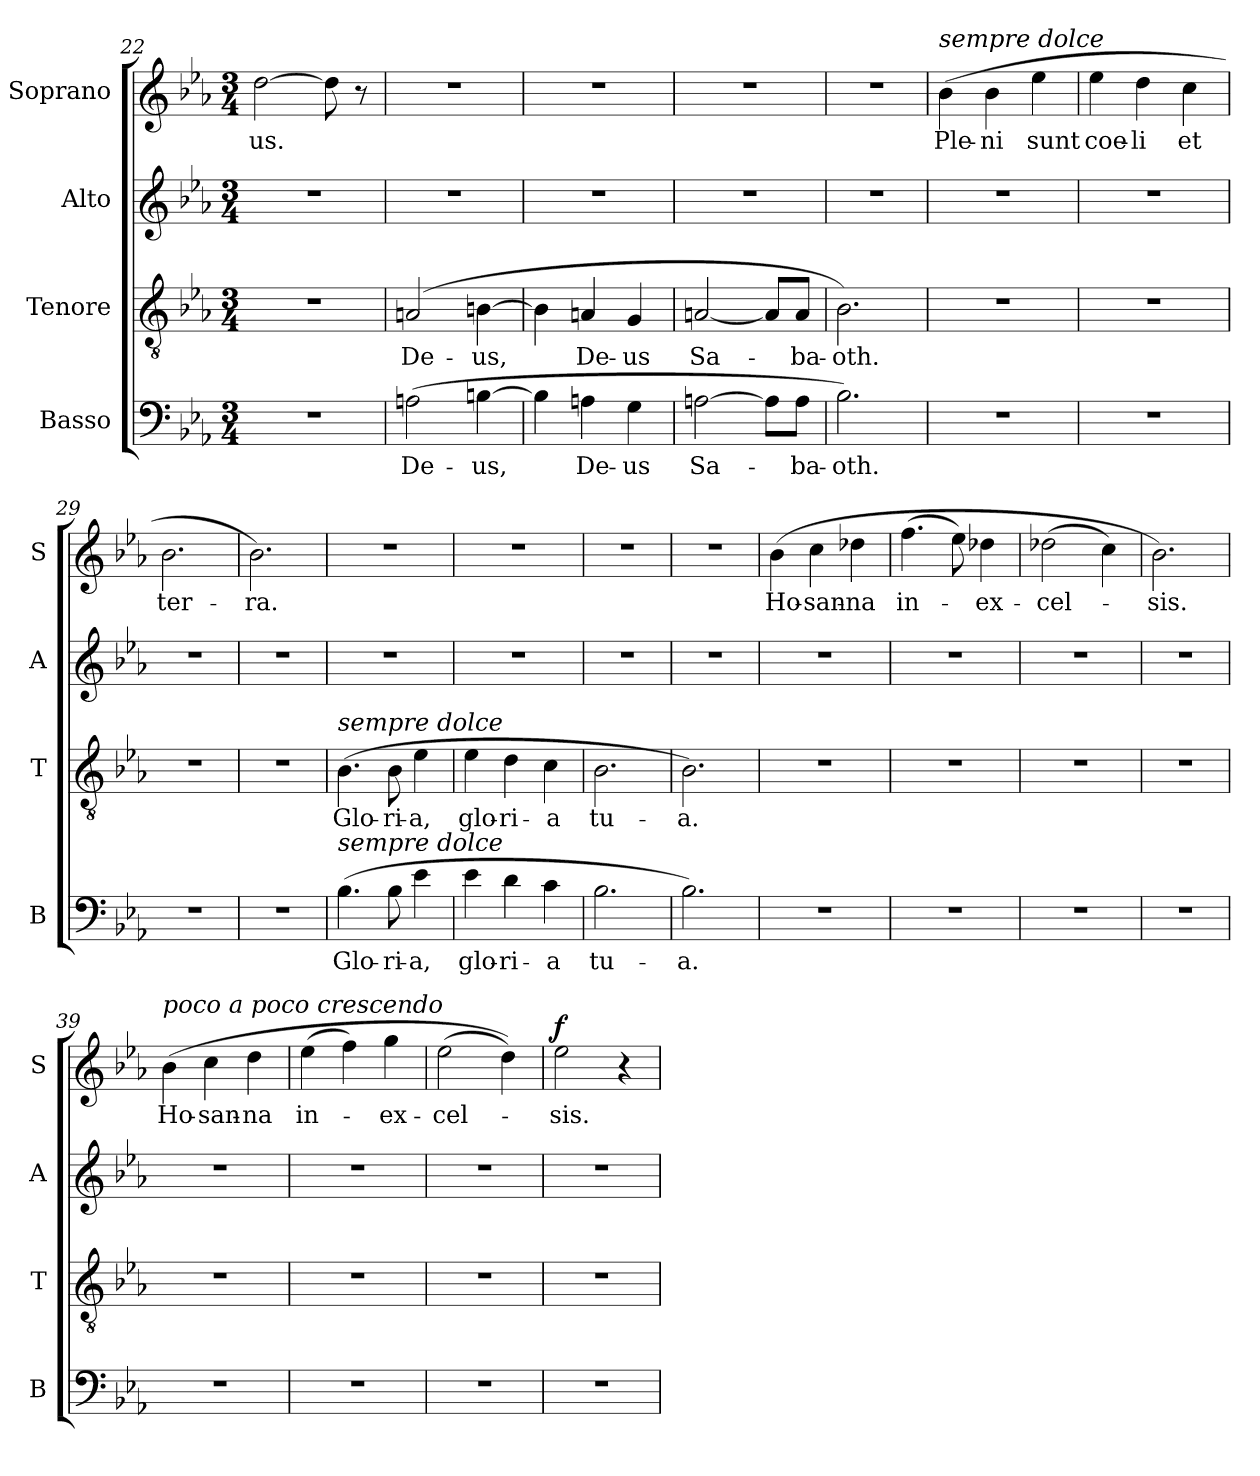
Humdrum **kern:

**kern	**text	**kern	**text	**kern	**kern	**text	**dynam
*part4	*part4	*part3	*part3	*part2	*part1	*part1	*part1
*staff4	*staff4	*staff3	*staff3	*staff2	*staff1	*staff1	*staff1
*I"Basso	*	*I"Tenore	*	*I"Alto	*I"Soprano	*	*
*I'B	*	*I'T	*	*I'A	*I'S	*	*
*clefF4	*	*clefGv2	*	*clefG2	*clefG2	*	*
*k[b-e-a-]	*	*k[b-e-a-]	*	*k[b-e-a-]	*k[b-e-a-]	*	*
*E-:	*	*E-:	*	*E-:	*E-:	*	*
*M3/4	*	*M3/4	*	*M3/4	*M3/4	*	*
=22	=22	=22	=22	=22	=22	=22	=22
!	!	!	!	!	!	!LO:LY:b	!
2.r	.	2.r	.	2.r	[2dd\	-us.	.
.	.	.	.	.	8dd\]	.	.
.	.	.	.	.	8r	.	.
=23	=23	=23	=23	=23	=23	=23	=23
!	!LO:LY:b	!	!LO:LY:b	!	!	!	!
(>2An\	De-	(>2An/	De-	2.r	2.r	.	.
!	!LO:LY:b	!	!LO:LY:b	!	!	!	!
[4Bn\	-us,	[4Bn\	-us,	.	.	.	.
=24	=24	=24	=24	=24	=24	=24	=24
4B\]	.	4B\]	.	2.r	2.r	.	.
!	!LO:LY:b	!	!LO:LY:b	!	!	!	!
4An\	De-	4An/	De-	.	.	.	.
!	!LO:LY:b	!	!LO:LY:b	!	!	!	!
4G\	-us	4G/	-us	.	.	.	.
!!LO:LB:g=z
=25	=25	=25	=25	=25	=25	=25	=25
!	!LO:LY:b	!	!LO:LY:b	!	!	!	!
[2An\	Sa-	[2An/	Sa-	2.r	2.r	.	.
8A\L]	.	8A/L]	.	.	.	.	.
!	!LO:LY:b	!	!LO:LY:b	!	!	!	!
8A\J	-ba-	8A/J	-ba-	.	.	.	.
=26	=26	=26	=26	=26	=26	=26	=26
!	!LO:LY:b	!	!LO:LY:b	!	!	!	!
2.B-\)	-oth.	2.B-\)	-oth.	2.r	2.r	.	.
=27	=27	=27	=27	=27	=27	=27	=27
!	!	!	!	!	!LO:TX:a:i:t=sempre dolce	!	!
!	!	!	!	!	!	!LO:LY:b	!
2.r	.	2.r	.	2.r	(>4b-\	Ple-	.
!	!	!	!	!	!	!LO:LY:b	!
.	.	.	.	.	4b-\	-ni	.
!	!	!	!	!	!	!LO:LY:b	!
.	.	.	.	.	4ee-\	sunt	.
=28	=28	=28	=28	=28	=28	=28	=28
!	!	!	!	!	!	!LO:LY:b	!
2.r	.	2.r	.	2.r	4ee-\	coe-	.
!	!	!	!	!	!	!LO:LY:b	!
.	.	.	.	.	4dd\	-li	.
!	!	!	!	!	!	!LO:LY:b	!
.	.	.	.	.	4cc\	et	.
=29	=29	=29	=29	=29	=29	=29	=29
!	!	!	!	!	!	!LO:LY:b	!
2.r	.	2.r	.	2.r	2.b-\	ter-	.
=30	=30	=30	=30	=30	=30	=30	=30
!	!	!	!	!	!	!LO:LY:b	!
2.r	.	2.r	.	2.r	2.b-\)	-ra.	.
=31	=31	=31	=31	=31	=31	=31	=31
!	!	!LO:TX:a:i:t=sempre dolce	!	!	!	!	!
!LO:TX:a:i:t=sempre dolce	!	!	!	!	!	!	!
!	!LO:LY:b	!	!LO:LY:b	!	!	!	!
(>4.B-\	Glo-	(>4.B-\	Glo-	2.r	2.r	.	.
!	!LO:LY:b	!	!LO:LY:b	!	!	!	!
8B-\	-ri-	8B-\	-ri-	.	.	.	.
!	!LO:LY:b	!	!LO:LY:b	!	!	!	!
4e-\	-a,	4e-\	-a,	.	.	.	.
=32	=32	=32	=32	=32	=32	=32	=32
!	!LO:LY:b	!	!LO:LY:b	!	!	!	!
4e-\	glo-	4e-\	glo-	2.r	2.r	.	.
!	!LO:LY:b	!	!LO:LY:b	!	!	!	!
4d\	-ri-	4d\	-ri-	.	.	.	.
!	!LO:LY:b	!	!LO:LY:b	!	!	!	!
4c\	-a	4c\	-a	.	.	.	.
=33	=33	=33	=33	=33	=33	=33	=33
!	!LO:LY:b	!	!LO:LY:b	!	!	!	!
2.B-\	tu-	2.B-\	tu-	2.r	2.r	.	.
!!LO:LB:g=z
=34	=34	=34	=34	=34	=34	=34	=34
!	!LO:LY:b	!	!LO:LY:b	!	!	!	!
2.B-\)	-a.	2.B-\)	-a.	2.r	2.r	.	.
=35	=35	=35	=35	=35	=35	=35	=35
!	!	!	!	!	!	!LO:LY:b	!
2.r	.	2.r	.	2.r	(>4b-\	Ho-	.
!	!	!	!	!	!	!LO:LY:b	!
.	.	.	.	.	4cc\	-san-	.
!	!	!	!	!	!	!LO:LY:b	!
.	.	.	.	.	4dd-X\	-na	.
=36	=36	=36	=36	=36	=36	=36	=36
!	!	!	!	!	!	!LO:LY:b	!
2.r	.	2.r	.	2.r	(>4.ff\	in-	.
.	.	.	.	.	8ee-\)	.	.
!	!	!	!	!	!	!LO:LY:b	!
.	.	.	.	.	4dd-X\	-ex-	.
=37	=37	=37	=37	=37	=37	=37	=37
!	!	!	!	!	!	!LO:LY:b	!
2.r	.	2.r	.	2.r	(>2dd-X\	-cel-	.
.	.	.	.	.	4cc\)	.	.
=38	=38	=38	=38	=38	=38	=38	=38
!	!	!	!	!	!	!LO:LY:b	!
2.r	.	2.r	.	2.r	2.b-\)	-sis.	.
=39	=39	=39	=39	=39	=39	=39	=39
!	!	!	!	!	!LO:TX:a:i:t=poco a poco crescendo	!	!
!	!	!	!	!	!	!LO:LY:b	!
2.r	.	2.r	.	2.r	(>4b-\	Ho-	.
!	!	!	!	!	!	!LO:LY:b	!
.	.	.	.	.	4cc\	-san-	.
!	!	!	!	!	!	!LO:LY:b	!
.	.	.	.	.	4dd\	-na	.
=40	=40	=40	=40	=40	=40	=40	=40
!	!	!	!	!	!	!LO:LY:b	!
2.r	.	2.r	.	2.r	(>4ee-\	in-	.
.	.	.	.	.	4ff\)	.	.
!	!	!	!	!	!	!LO:LY:b	!
.	.	.	.	.	4gg\	-ex-	.
=41	=41	=41	=41	=41	=41	=41	=41
!	!	!	!	!	!	!LO:LY:b	!
2.r	.	2.r	.	2.r	(>2ee-\	-cel-	.
.	.	.	.	.	4dd\))	.	.
=42	=42	=42	=42	=42	=42	=42	=42
!	!	!	!	!	!	!LO:LY:b	!LO:DY:a
2.r	.	2.r	.	2.r	2ee-\	-sis.	f
.	.	.	.	.	4r	.	.
=	=	=	=	=	=	=	=
*-	*-	*-	*-	*-	*-	*-	*-
